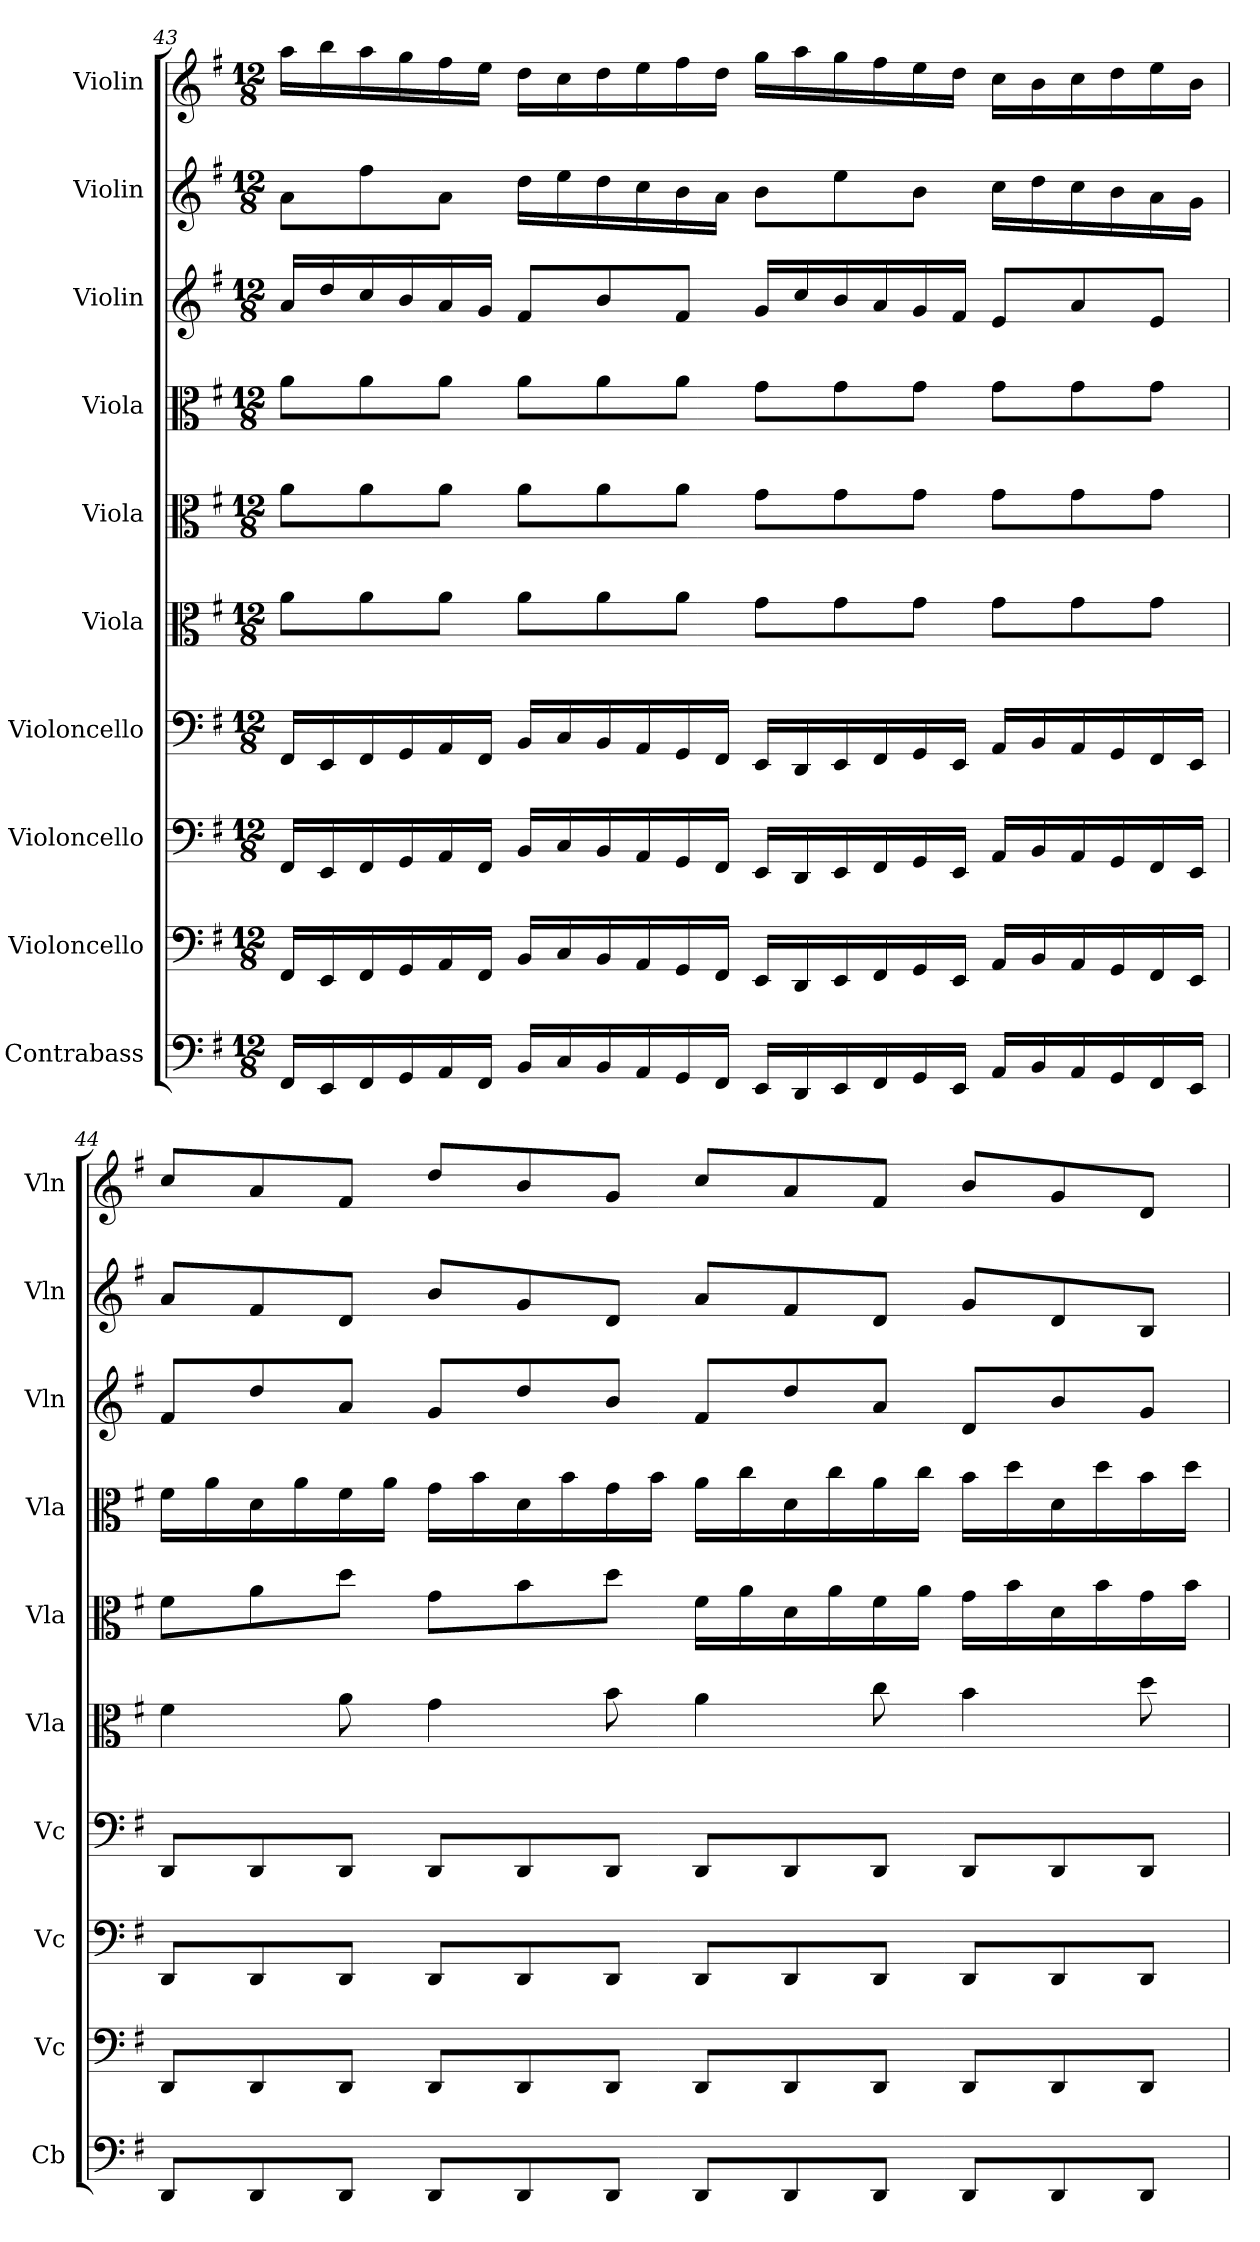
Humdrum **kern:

**kern	**kern	**kern	**kern	**kern	**kern	**kern	**kern	**kern	**kern
*part10	*part9	*part8	*part7	*part6	*part5	*part4	*part3	*part2	*part1
*staff10	*staff9	*staff8	*staff7	*staff6	*staff5	*staff4	*staff3	*staff2	*staff1
*I"Contrabass	*I"Violoncello	*I"Violoncello	*I"Violoncello	*I"Viola	*I"Viola	*I"Viola	*I"Violin	*I"Violin	*I"Violin
*I'Cb	*I'Vc	*I'Vc	*I'Vc	*I'Vla	*I'Vla	*I'Vla	*I'Vln	*I'Vln	*I'Vln
*clefF4	*clefF4	*clefF4	*clefF4	*clefC3	*clefC3	*clefC3	*clefG2	*clefG2	*clefG2
*k[f#]	*k[f#]	*k[f#]	*k[f#]	*k[f#]	*k[f#]	*k[f#]	*k[f#]	*k[f#]	*k[f#]
*G:	*G:	*G:	*G:	*G:	*G:	*G:	*G:	*G:	*G:
*M12/8	*M12/8	*M12/8	*M12/8	*M12/8	*M12/8	*M12/8	*M12/8	*M12/8	*M12/8
=43	=43	=43	=43	=43	=43	=43	=43	=43	=43
16FF#/LL	16FF#/LL	16FF#/LL	16FF#/LL	8a\L	8a\L	8a\L	16a/LL	8a\L	16aa\LL
16EE/	16EE/	16EE/	16EE/	.	.	.	16dd/	.	16bb\
16FF#/	16FF#/	16FF#/	16FF#/	8a\	8a\	8a\	16cc/	8ff#\	16aa\
16GG/	16GG/	16GG/	16GG/	.	.	.	16b/	.	16gg\
16AA/	16AA/	16AA/	16AA/	8a\J	8a\J	8a\J	16a/	8a\J	16ff#\
16FF#/JJ	16FF#/JJ	16FF#/JJ	16FF#/JJ	.	.	.	16g/JJ	.	16ee\JJ
16BB/LL	16BB/LL	16BB/LL	16BB/LL	8a\L	8a\L	8a\L	8f#/L	16dd\LL	16dd\LL
16C/	16C/	16C/	16C/	.	.	.	.	16ee\	16cc\
16BB/	16BB/	16BB/	16BB/	8a\	8a\	8a\	8b/	16dd\	16dd\
16AA/	16AA/	16AA/	16AA/	.	.	.	.	16cc\	16ee\
16GG/	16GG/	16GG/	16GG/	8a\J	8a\J	8a\J	8f#/J	16b\	16ff#\
16FF#/JJ	16FF#/JJ	16FF#/JJ	16FF#/JJ	.	.	.	.	16a\JJ	16dd\JJ
16EE/LL	16EE/LL	16EE/LL	16EE/LL	8g\L	8g\L	8g\L	16g/LL	8b\L	16gg\LL
16DD/	16DD/	16DD/	16DD/	.	.	.	16cc/	.	16aa\
16EE/	16EE/	16EE/	16EE/	8g\	8g\	8g\	16b/	8ee\	16gg\
16FF#/	16FF#/	16FF#/	16FF#/	.	.	.	16a/	.	16ff#\
16GG/	16GG/	16GG/	16GG/	8g\J	8g\J	8g\J	16g/	8b\J	16ee\
16EE/JJ	16EE/JJ	16EE/JJ	16EE/JJ	.	.	.	16f#/JJ	.	16dd\JJ
16AA/LL	16AA/LL	16AA/LL	16AA/LL	8g\L	8g\L	8g\L	8e/L	16cc\LL	16cc\LL
16BB/	16BB/	16BB/	16BB/	.	.	.	.	16dd\	16b\
16AA/	16AA/	16AA/	16AA/	8g\	8g\	8g\	8a/	16cc\	16cc\
16GG/	16GG/	16GG/	16GG/	.	.	.	.	16b\	16dd\
16FF#/	16FF#/	16FF#/	16FF#/	8g\J	8g\J	8g\J	8e/J	16a\	16ee\
16EE/JJ	16EE/JJ	16EE/JJ	16EE/JJ	.	.	.	.	16g\JJ	16b\JJ
=44	=44	=44	=44	=44	=44	=44	=44	=44	=44
8DD/L	8DD/L	8DD/L	8DD/L	4f#\	8f#\L	16f#\LL	8f#/L	8a/L	8cc/L
.	.	.	.	.	.	16a\	.	.	.
8DD/	8DD/	8DD/	8DD/	.	8a\	16d\	8dd/	8f#/	8a/
.	.	.	.	.	.	16a\	.	.	.
8DD/J	8DD/J	8DD/J	8DD/J	8a\	8dd\J	16f#\	8a/J	8d/J	8f#/J
.	.	.	.	.	.	16a\JJ	.	.	.
8DD/L	8DD/L	8DD/L	8DD/L	4g\	8g\L	16g\LL	8g/L	8b/L	8dd/L
.	.	.	.	.	.	16b\	.	.	.
8DD/	8DD/	8DD/	8DD/	.	8b\	16d\	8dd/	8g/	8b/
.	.	.	.	.	.	16b\	.	.	.
8DD/J	8DD/J	8DD/J	8DD/J	8b\	8dd\J	16g\	8b/J	8d/J	8g/J
.	.	.	.	.	.	16b\JJ	.	.	.
8DD/L	8DD/L	8DD/L	8DD/L	4a\	16f#\LL	16a\LL	8f#/L	8a/L	8cc/L
.	.	.	.	.	16a\	16cc\	.	.	.
8DD/	8DD/	8DD/	8DD/	.	16d\	16d\	8dd/	8f#/	8a/
.	.	.	.	.	16a\	16cc\	.	.	.
8DD/J	8DD/J	8DD/J	8DD/J	8cc\	16f#\	16a\	8a/J	8d/J	8f#/J
.	.	.	.	.	16a\JJ	16cc\JJ	.	.	.
8DD/L	8DD/L	8DD/L	8DD/L	4b\	16g\LL	16b\LL	8d/L	8g/L	8b/L
.	.	.	.	.	16b\	16dd\	.	.	.
8DD/	8DD/	8DD/	8DD/	.	16d\	16d\	8b/	8d/	8g/
.	.	.	.	.	16b\	16dd\	.	.	.
8DD/J	8DD/J	8DD/J	8DD/J	8dd\	16g\	16b\	8g/J	8B/J	8d/J
.	.	.	.	.	16b\JJ	16dd\JJ	.	.	.
=	=	=	=	=	=	=	=	=	=
*-	*-	*-	*-	*-	*-	*-	*-	*-	*-
